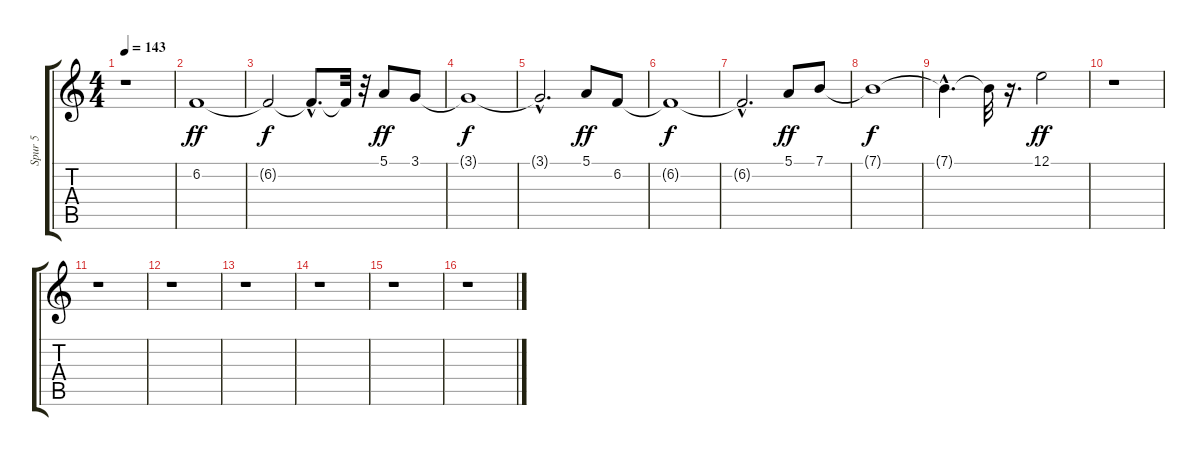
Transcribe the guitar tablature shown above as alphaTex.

\track ("Spur 5" "Spur 5") {instrument electricgrandpiano}
\staff {score tabs}
\tuning (E4 B3 G3 D3 A2 E2) {hide}
\ts (4 4)
\tempo 143
\clef g2
\ks c
r.1{dy ff} |
6.2.1 |
6.2{t}.2{dy f} 6.2{hac t}.8{d} 6.2{t}.32 r.32 5.1.8{dy ff} 3.1.8 |
3.1{t}.1{dy f} |
3.1{hac t}.2{d} 5.1.8{dy ff} 6.2.8 |
6.2{t}.1{dy f} |
6.2{hac t}.2{d} 5.1.8{dy ff} 7.1.8 |
7.1{t}.1{dy f} |
7.1{hac t}.4{d} 7.1{t}.32 r.16{d} 12.1.2{dy ff} |
r.1 |
r.1 |
r.1 |
r.1 |
r.1 |
r.1 |
r.1
